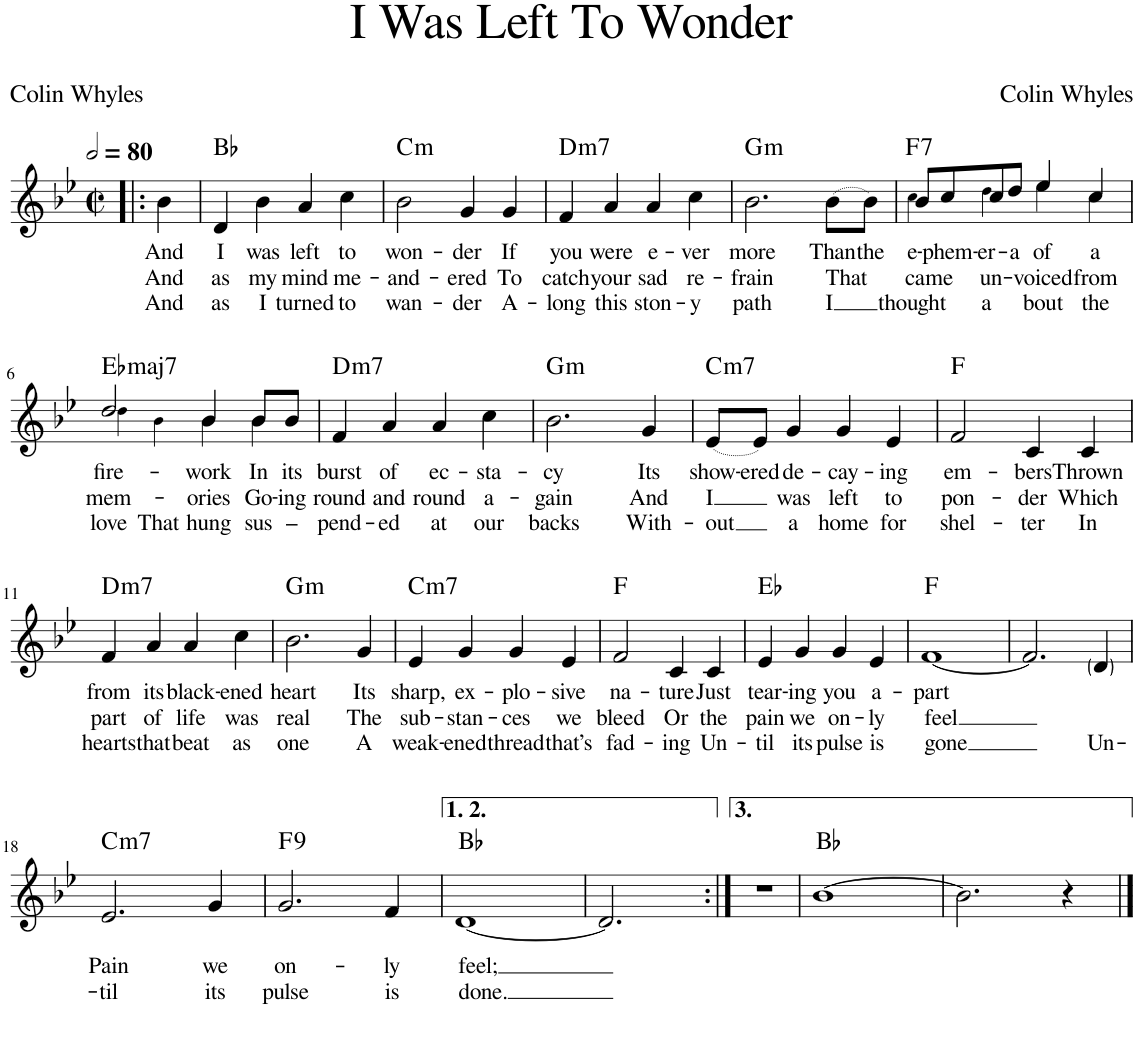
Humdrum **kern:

**kern	**text	**text	**text	**harte
*part1	*part1	*part1	*part1	*part1
*staff1	*staff1	*staff1	*staff1	*
*I"Voice	*	*	*	*
*clefG2	*	*	*	*
*k[b-e-]	*	*	*	*
*M2/2	*	*	*	*
*met(c|)	*	*	*	*
*MM160	*	*	*	*
=!|:	=!|:	=!|:	=!|:	=!|:
!	!LO:LY:b	!LO:LY:b	!LO:LY:b	!
4b-\	And	And	And	.
=1	=1	=1	=1	=1
!	!LO:LY:b	!LO:LY:b	!LO:LY:b	!
4d/	I	as	as	Bb:maj
!	!LO:LY:b	!LO:LY:b	!LO:LY:b	!
4b-\	was	my	I	.
!	!LO:LY:b	!LO:LY:b	!LO:LY:b	!
4a/	left	mind	turned	.
!	!LO:LY:b	!LO:LY:b	!LO:LY:b	!
4cc\	to	me-	to	.
=2	=2	=2	=2	=2
!	!LO:LY:b	!LO:LY:b	!LO:LY:b	!LO:H:kt=m
2b-\	won-	-and-	wan-	C:min
!	!LO:LY:b	!LO:LY:b	!LO:LY:b	!
4g/	-der	-ered	-der	.
!	!LO:LY:b	!LO:LY:b	!LO:LY:b	!
4g/	If	To	A-	.
=3	=3	=3	=3	=3
!	!LO:LY:b	!LO:LY:b	!LO:LY:b	!LO:H:kt=m7
4f/	you	catch	-long	D:min7
!	!LO:LY:b	!LO:LY:b	!LO:LY:b	!
4a/	were	your	this	.
!	!LO:LY:b	!LO:LY:b	!LO:LY:b	!
4a/	e-	sad	ston-	.
!	!LO:LY:b	!LO:LY:b	!LO:LY:b	!
4cc\	-ver	re-	-y	.
=4	=4	=4	=4	=4
!	!LO:LY:b	!LO:LY:b	!LO:LY:b	!LO:H:kt=m
2.b-\	more	-frain	path	G:min
!LO:T:dot	!LO:LY:b	!LO:LY:b	!LO:LY:b	!
[8b-\L	Than	That	I	.
!	!LO:LY:b	!	!	!
8b-\J]	the	.	.	.
=5	=5	=5	=5	=5
!	!LO:LY:b	!LO:LY:b	!LO:LY:b	!LO:H:kt=7
*^	*	*	*	*
8b-/L	4cc!\	e-	came	thought	F:7
!	!	!LO:LY:b	!	!	!
8cc/	.	-phem-	.	.	.
!	!	!LO:LY:b	!LO:LY:b	!LO:LY:b	!
8cc/	4dd!\	-er-	un-	a	.
!	!	!LO:LY:b	!	!	!
8dd/J	.	-a	.	.	.
!	!	!LO:LY:b	!LO:LY:b	!LO:LY:b	!
4ee-/	4ee-!\	of	-voiced	bout	.
!	!	!LO:LY:b	!LO:LY:b	!LO:LY:b	!
4cc/	4cc!\	a	from	the	.
!!LO:LB:g=z	!!
=6	=6	=6	=6	=6	=6
!	!	!LO:LY:b	!LO:LY:b	!	!
!	!	!	!	!LO:LY:b	!LO:H:kt=maj7
2dd/	4dd!\	.	.	love	Eb:maj7
!	!	!	!	!LO:LY:b	!
.	4b-!\	.	.	That	.
!	!	!LO:LY:b	!LO:LY:b	!	!
!	!	!	!	!LO:LY:b	!
4b-/	4b-!\	.	.	hung	.
!	!	!LO:LY:b	!LO:LY:b	!	!
!	!	!	!	!LO:LY:b	!
8b-/L	4b-!\	.	.	sus	.
!	!	!LO:LY:b	!LO:LY:b	!LO:LY:b	!
8b-/J	.	its	-ing	–	.
*v	*v	*	*	*	*
=7	=7	=7	=7	=7
!	!LO:LY:b	!LO:LY:b	!LO:LY:b	!LO:H:kt=m7
4f/	burst	round	-pend-	D:min7
!	!LO:LY:b	!LO:LY:b	!LO:LY:b	!
4a/	of	and	-ed	.
!	!LO:LY:b	!LO:LY:b	!LO:LY:b	!
4a/	ec-	round	at	.
!	!LO:LY:b	!LO:LY:b	!LO:LY:b	!
4cc\	-sta-	a-	our	.
=8	=8	=8	=8	=8
!	!LO:LY:b	!LO:LY:b	!LO:LY:b	!LO:H:kt=m
2.b-\	-cy	-gain	backs	G:min
!	!LO:LY:b	!LO:LY:b	!LO:LY:b	!
4g/	Its	And	With-	.
=9	=9	=9	=9	=9
!LO:T:dot	!LO:LY:b	!LO:LY:b	!LO:LY:b	!LO:H:kt=m7
[8e-/L	show-	I	-out	C:min7
!	!LO:LY:b	!	!	!
8e-/J]	-ered	.	.	.
!	!LO:LY:b	!LO:LY:b	!LO:LY:b	!
4g/	de-	was	a	.
!	!LO:LY:b	!LO:LY:b	!LO:LY:b	!
4g/	-cay-	left	home	.
!	!LO:LY:b	!LO:LY:b	!LO:LY:b	!
4e-/	-ing	to	for	.
=10	=10	=10	=10	=10
!	!LO:LY:b	!LO:LY:b	!LO:LY:b	!
2f/	em-	pon-	shel-	F:maj
!	!LO:LY:b	!LO:LY:b	!LO:LY:b	!
4c/	-bers	-der	-ter	.
!	!LO:LY:b	!LO:LY:b	!LO:LY:b	!
4c/	Thrown	Which	In	.
!!LO:LB:g=z
=11	=11	=11	=11	=11
!	!LO:LY:b	!LO:LY:b	!LO:LY:b	!LO:H:kt=m7
4f/	from	part	hearts	D:min7
!	!LO:LY:b	!LO:LY:b	!LO:LY:b	!
4a/	its	of	that	.
!	!LO:LY:b	!LO:LY:b	!LO:LY:b	!
4a/	black-	life	beat	.
!	!LO:LY:b	!LO:LY:b	!LO:LY:b	!
4cc\	-ened	was	as	.
=12	=12	=12	=12	=12
!	!LO:LY:b	!LO:LY:b	!LO:LY:b	!LO:H:kt=m
2.b-\	heart	real	one	G:min
!	!LO:LY:b	!LO:LY:b	!LO:LY:b	!
4g/	Its	The	A	.
=13	=13	=13	=13	=13
!	!LO:LY:b	!LO:LY:b	!LO:LY:b	!LO:H:kt=m7
4e-/	sharp,	sub-	weak-	C:min7
!	!LO:LY:b	!LO:LY:b	!LO:LY:b	!
4g/	ex-	-stan-	-ened	.
!	!LO:LY:b	!LO:LY:b	!LO:LY:b	!
4g/	-plo-	-ces	thread	.
!	!LO:LY:b	!LO:LY:b	!LO:LY:b	!
4e-/	-sive	we	that’s	.
=14	=14	=14	=14	=14
!	!LO:LY:b	!LO:LY:b	!LO:LY:b	!
2f/	na-	bleed	fad-	F:maj
!	!LO:LY:b	!LO:LY:b	!LO:LY:b	!
4c/	-ture	Or	-ing	.
!	!LO:LY:b	!LO:LY:b	!LO:LY:b	!
4c/	Just	the	Un-	.
=15	=15	=15	=15	=15
!	!LO:LY:b	!LO:LY:b	!LO:LY:b	!
4e-/	tear-	pain	-til	Eb:maj
!	!LO:LY:b	!LO:LY:b	!LO:LY:b	!
4g/	-ing	we	its	.
!	!LO:LY:b	!LO:LY:b	!LO:LY:b	!
4g/	you	on-	pulse	.
!	!LO:LY:b	!LO:LY:b	!LO:LY:b	!
4e-/	a-	-ly	is	.
=16	=16	=16	=16	=16
!	!LO:LY:b	!LO:LY:b	!LO:LY:b	!
[1f	-part	feel	gone	F:maj
=17	=17	=17	=17	=17
2.f/]	.	.	.	.
!	!	!	!LO:LY:b	!
4d/	.	.	Un-	.
!!LO:LB:g=z
=18	=18	=18	=18	=18
!	!	!LO:LY:b	!LO:LY:b	!LO:H:kt=m7
2.e-/	.	Pain	-til	C:min7
!	!	!LO:LY:b	!LO:LY:b	!
4g/	.	we	its	.
=19	=19	=19	=19	=19
!	!	!LO:LY:b	!LO:LY:b	!LO:H:kt=9
2.g/	.	on-	pulse	F:9
!	!	!LO:LY:b	!LO:LY:b	!
4f/	.	-ly	is	.
=20	=20	=20	=20	=20
!	!	!LO:LY:b	!LO:LY:b	!
[1d	.	feel;	done.	Bb:maj
=21	=21	=21	=21	=21
2.d/]	.	.	.	.
=22:|!	=22:|!	=22:|!	=22:|!	=22:|!
1r	.	.	.	.
=23	=23	=23	=23	=23
[1b-	.	.	.	Bb:maj
=24	=24	=24	=24	=24
2.b-\]	.	.	.	.
4r	.	.	.	.
==	==	==	==	==
*-	*-	*-	*-	*-
